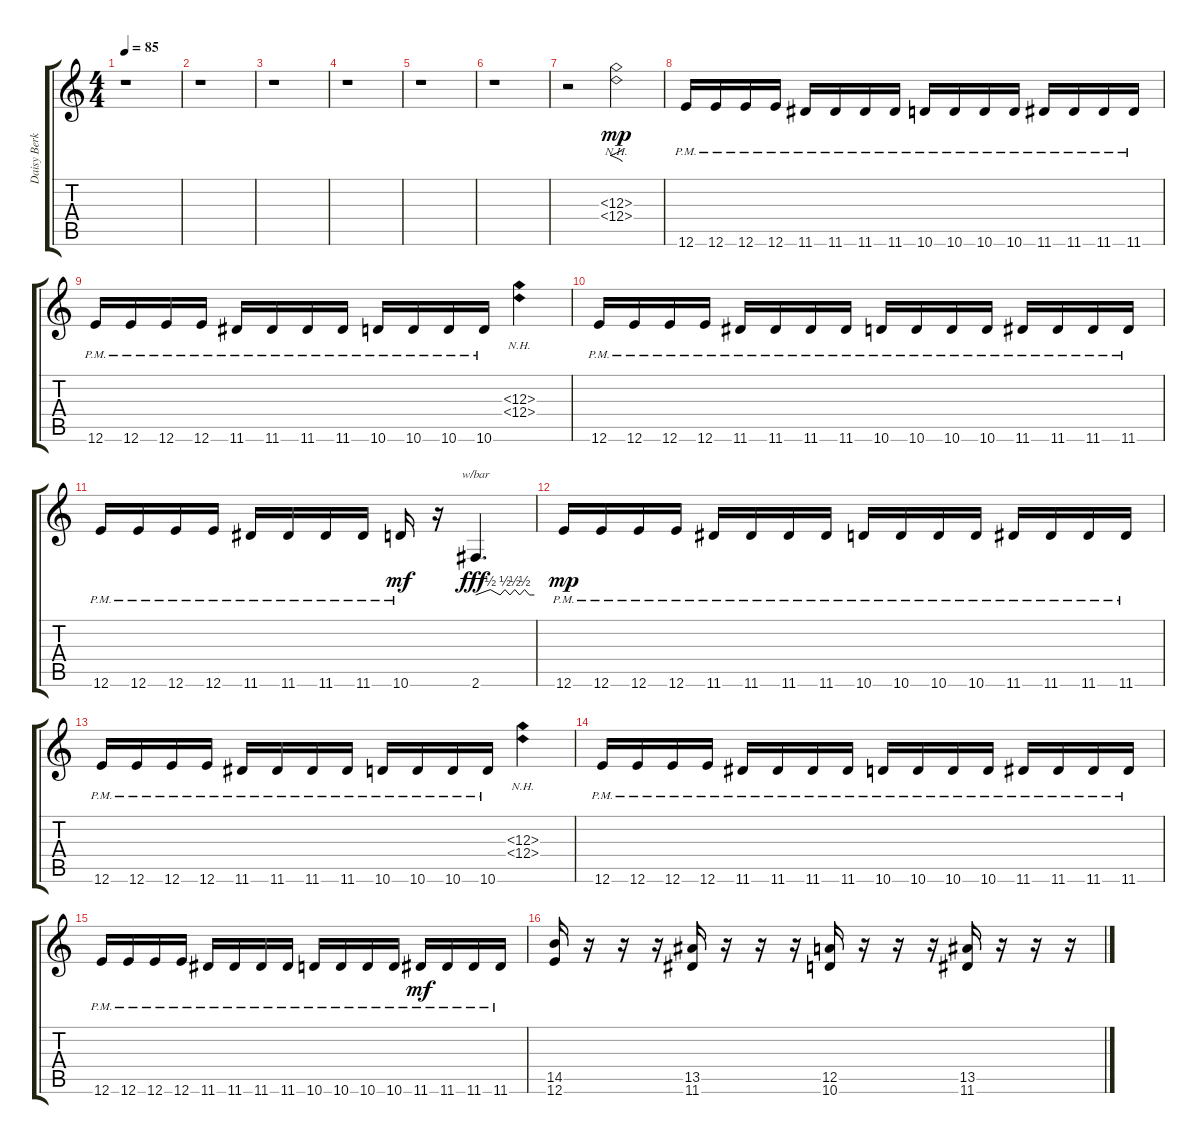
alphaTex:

\track ("Daisy Berkovitz" "Daisy Berk") {instrument overdrivenguitar}
\staff {score tabs}
\tuning (E4 B3 G3 D3 A2 E2) {hide}
\ts (4 4)
\tempo 85
\clef g2
\ks c
r.1{dy f} |
r.1 |
r.1 |
r.1 |
r.1 |
r.1 |
r.2{instrument distortionguitar} (12.3{nh} 12.4{nh}).2{f dy mp} |
12.6{pm}.16 12.6{pm}.16 12.6{pm}.16 12.6{pm}.16 11.6{pm}.16 11.6{pm}.16 11.6{pm}.16 11.6{pm}.16 10.6{pm}.16 10.6{pm}.16 10.6{pm}.16 10.6{pm}.16 11.6{pm}.16 11.6{pm}.16 11.6{pm}.16 11.6{pm}.16 |
12.6{pm}.16 12.6{pm}.16 12.6{pm}.16 12.6{pm}.16 11.6{pm}.16 11.6{pm}.16 11.6{pm}.16 11.6{pm}.16 10.6{pm}.16 10.6{pm}.16 10.6{pm}.16 10.6{pm}.16 (12.3{nh} 12.4{nh}).4 |
12.6{pm}.16 12.6{pm}.16 12.6{pm}.16 12.6{pm}.16 11.6{pm}.16 11.6{pm}.16 11.6{pm}.16 11.6{pm}.16 10.6{pm}.16 10.6{pm}.16 10.6{pm}.16 10.6{pm}.16 11.6{pm}.16 11.6{pm}.16 11.6{pm}.16 11.6{pm}.16 |
12.6{pm}.16 12.6{pm}.16 12.6{pm}.16 12.6{pm}.16 11.6{pm}.16 11.6{pm}.16 11.6{pm}.16 11.6{pm}.16 10.6{pm}.16{dy mf} r.16 2.6.4{d tbe (custom default 0 0 15 2 25 0 30 2 35 0 40 2 45 0 50 2 55 0 60 0) dy fff} |
12.6{pm}.16{dy mp} 12.6{pm}.16 12.6{pm}.16 12.6{pm}.16 11.6{pm}.16 11.6{pm}.16 11.6{pm}.16 11.6{pm}.16 10.6{pm}.16 10.6{pm}.16 10.6{pm}.16 10.6{pm}.16 11.6{pm}.16 11.6{pm}.16 11.6{pm}.16 11.6{pm}.16 |
12.6{pm}.16 12.6{pm}.16 12.6{pm}.16 12.6{pm}.16 11.6{pm}.16 11.6{pm}.16 11.6{pm}.16 11.6{pm}.16 10.6{pm}.16 10.6{pm}.16 10.6{pm}.16 10.6{pm}.16 (12.3{nh} 12.4{nh}).4 |
12.6{pm}.16 12.6{pm}.16 12.6{pm}.16 12.6{pm}.16 11.6{pm}.16 11.6{pm}.16 11.6{pm}.16 11.6{pm}.16 10.6{pm}.16 10.6{pm}.16 10.6{pm}.16 10.6{pm}.16 11.6{pm}.16 11.6{pm}.16 11.6{pm}.16 11.6{pm}.16 |
12.6{pm}.16 12.6{pm}.16 12.6{pm}.16 12.6{pm}.16 11.6{pm}.16 11.6{pm}.16 11.6{pm}.16 11.6{pm}.16 10.6{pm}.16 10.6{pm}.16 10.6{pm}.16 10.6{pm}.16 11.6{pm}.16{dy mf} 11.6{pm}.16 11.6{pm}.16 11.6{pm}.16 |
(14.5 12.6).16 r.16 r.16 r.16 (13.5 11.6).16 r.16 r.16 r.16 (12.5 10.6).16 r.16 r.16 r.16 (13.5 11.6).16 r.16 r.16 r.16
